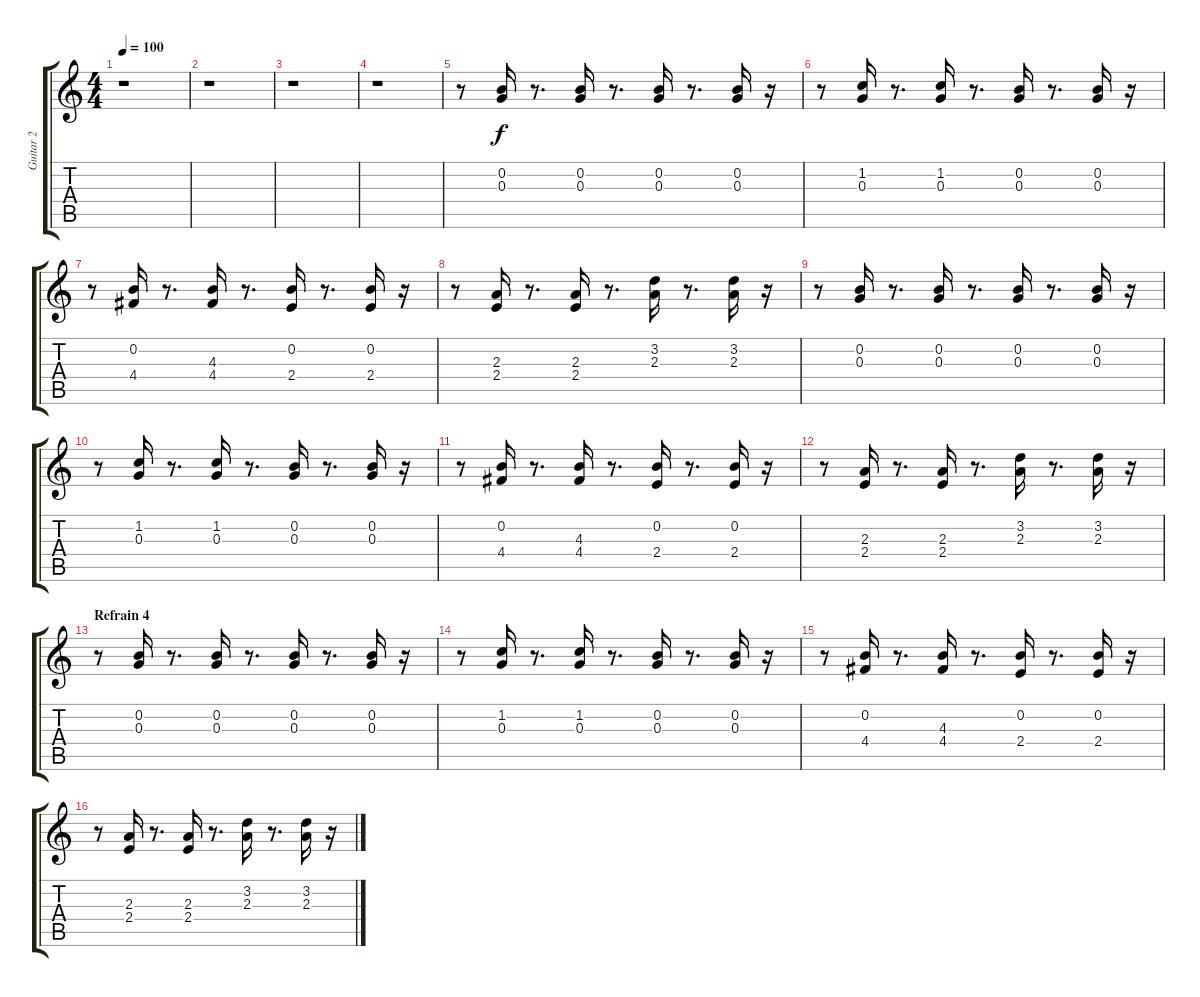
\track ("Guitar 2" "Guitar 2") {instrument overdrivenguitar}
\staff {score tabs}
\tuning (E4 B3 G3 D3 A2 E2) {hide}
\ts (4 4)
\tempo 100
\clef g2
\ks c
r.1{dy f} |
r.1 |
r.1 |
r.1 |
r.8 (0.2 0.3).16 r.8{d} (0.2 0.3).16 r.8{d} (0.2 0.3).16 r.8{d} (0.2 0.3).16 r.16 |
r.8 (1.2 0.3).16 r.8{d} (1.2 0.3).16 r.8{d} (0.2 0.3).16 r.8{d} (0.2 0.3).16 r.16 |
r.8 (0.2 4.4).16 r.8{d} (4.3 4.4).16 r.8{d} (0.2 2.4).16 r.8{d} (0.2 2.4).16 r.16 |
r.8 (2.3 2.4).16 r.8{d} (2.3 2.4).16 r.8{d} (3.2 2.3).16 r.8{d} (3.2 2.3).16 r.16 |
r.8 (0.2 0.3).16 r.8{d} (0.2 0.3).16 r.8{d} (0.2 0.3).16 r.8{d} (0.2 0.3).16 r.16 |
r.8 (1.2 0.3).16 r.8{d} (1.2 0.3).16 r.8{d} (0.2 0.3).16 r.8{d} (0.2 0.3).16 r.16 |
r.8 (0.2 4.4).16 r.8{d} (4.3 4.4).16 r.8{d} (0.2 2.4).16 r.8{d} (0.2 2.4).16 r.16 |
r.8 (2.3 2.4).16 r.8{d} (2.3 2.4).16 r.8{d} (3.2 2.3).16 r.8{d} (3.2 2.3).16 r.16 |
\section ("" "Refrain 4")
r.8 (0.2 0.3).16 r.8{d} (0.2 0.3).16 r.8{d} (0.2 0.3).16 r.8{d} (0.2 0.3).16 r.16 |
r.8 (1.2 0.3).16 r.8{d} (1.2 0.3).16 r.8{d} (0.2 0.3).16 r.8{d} (0.2 0.3).16 r.16 |
r.8 (0.2 4.4).16 r.8{d} (4.3 4.4).16 r.8{d} (0.2 2.4).16 r.8{d} (0.2 2.4).16 r.16 |
r.8 (2.3 2.4).16 r.8{d} (2.3 2.4).16 r.8{d} (3.2 2.3).16 r.8{d} (3.2 2.3).16 r.16
